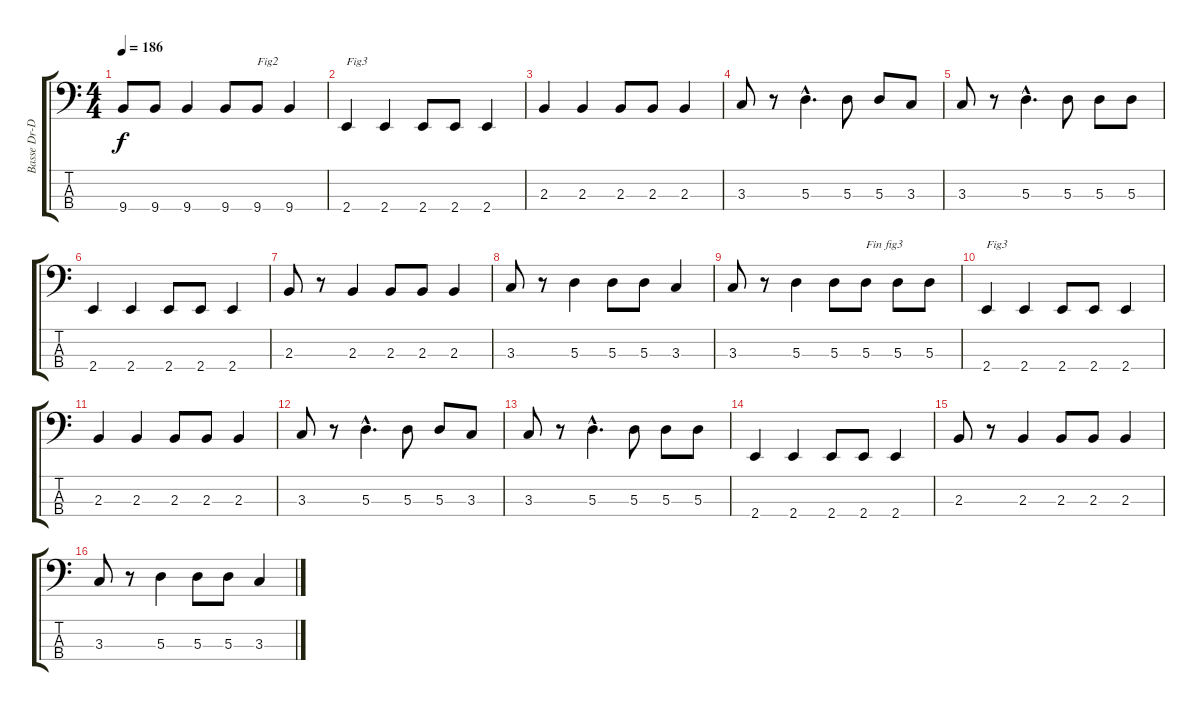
\track ("Basse Dr-D" "Basse Dr-D") {instrument electricbassfinger}
\staff {score tabs}
\tuning (G2 D2 A1 D1) {hide}
\ts (4 4)
\tempo 186
\clef f4
\ks c
9.4{t}.8{dy f} 9.4.8 9.4.4 9.4.8 9.4.8{txt "Fig2"} 9.4.4 |
2.4.4{txt "Fig3"} 2.4.4 2.4.8 2.4.8 2.4.4 |
2.3.4 2.3.4 2.3.8 2.3.8 2.3.4 |
3.3.8 r.8 5.3{hac}.4{d} 5.3.8 5.3.8 3.3.8 |
3.3.8 r.8 5.3{hac}.4{d} 5.3.8 5.3.8 5.3.8 |
2.4.4 2.4.4 2.4.8 2.4.8 2.4.4 |
2.3.8 r.8 2.3.4 2.3.8 2.3.8 2.3.4 |
3.3.8 r.8 5.3.4 5.3.8 5.3.8 3.3.4 |
3.3.8 r.8 5.3.4 5.3.8 5.3.8{txt "Fin fig3"} 5.3.8 5.3.8 |
2.4.4{txt "Fig3"} 2.4.4 2.4.8 2.4.8 2.4.4 |
2.3.4 2.3.4 2.3.8 2.3.8 2.3.4 |
3.3.8 r.8 5.3{hac}.4{d} 5.3.8 5.3.8 3.3.8 |
3.3.8 r.8 5.3{hac}.4{d} 5.3.8 5.3.8 5.3.8 |
2.4.4 2.4.4 2.4.8 2.4.8 2.4.4 |
2.3.8 r.8 2.3.4 2.3.8 2.3.8 2.3.4 |
3.3.8 r.8 5.3.4 5.3.8 5.3.8 3.3.4
